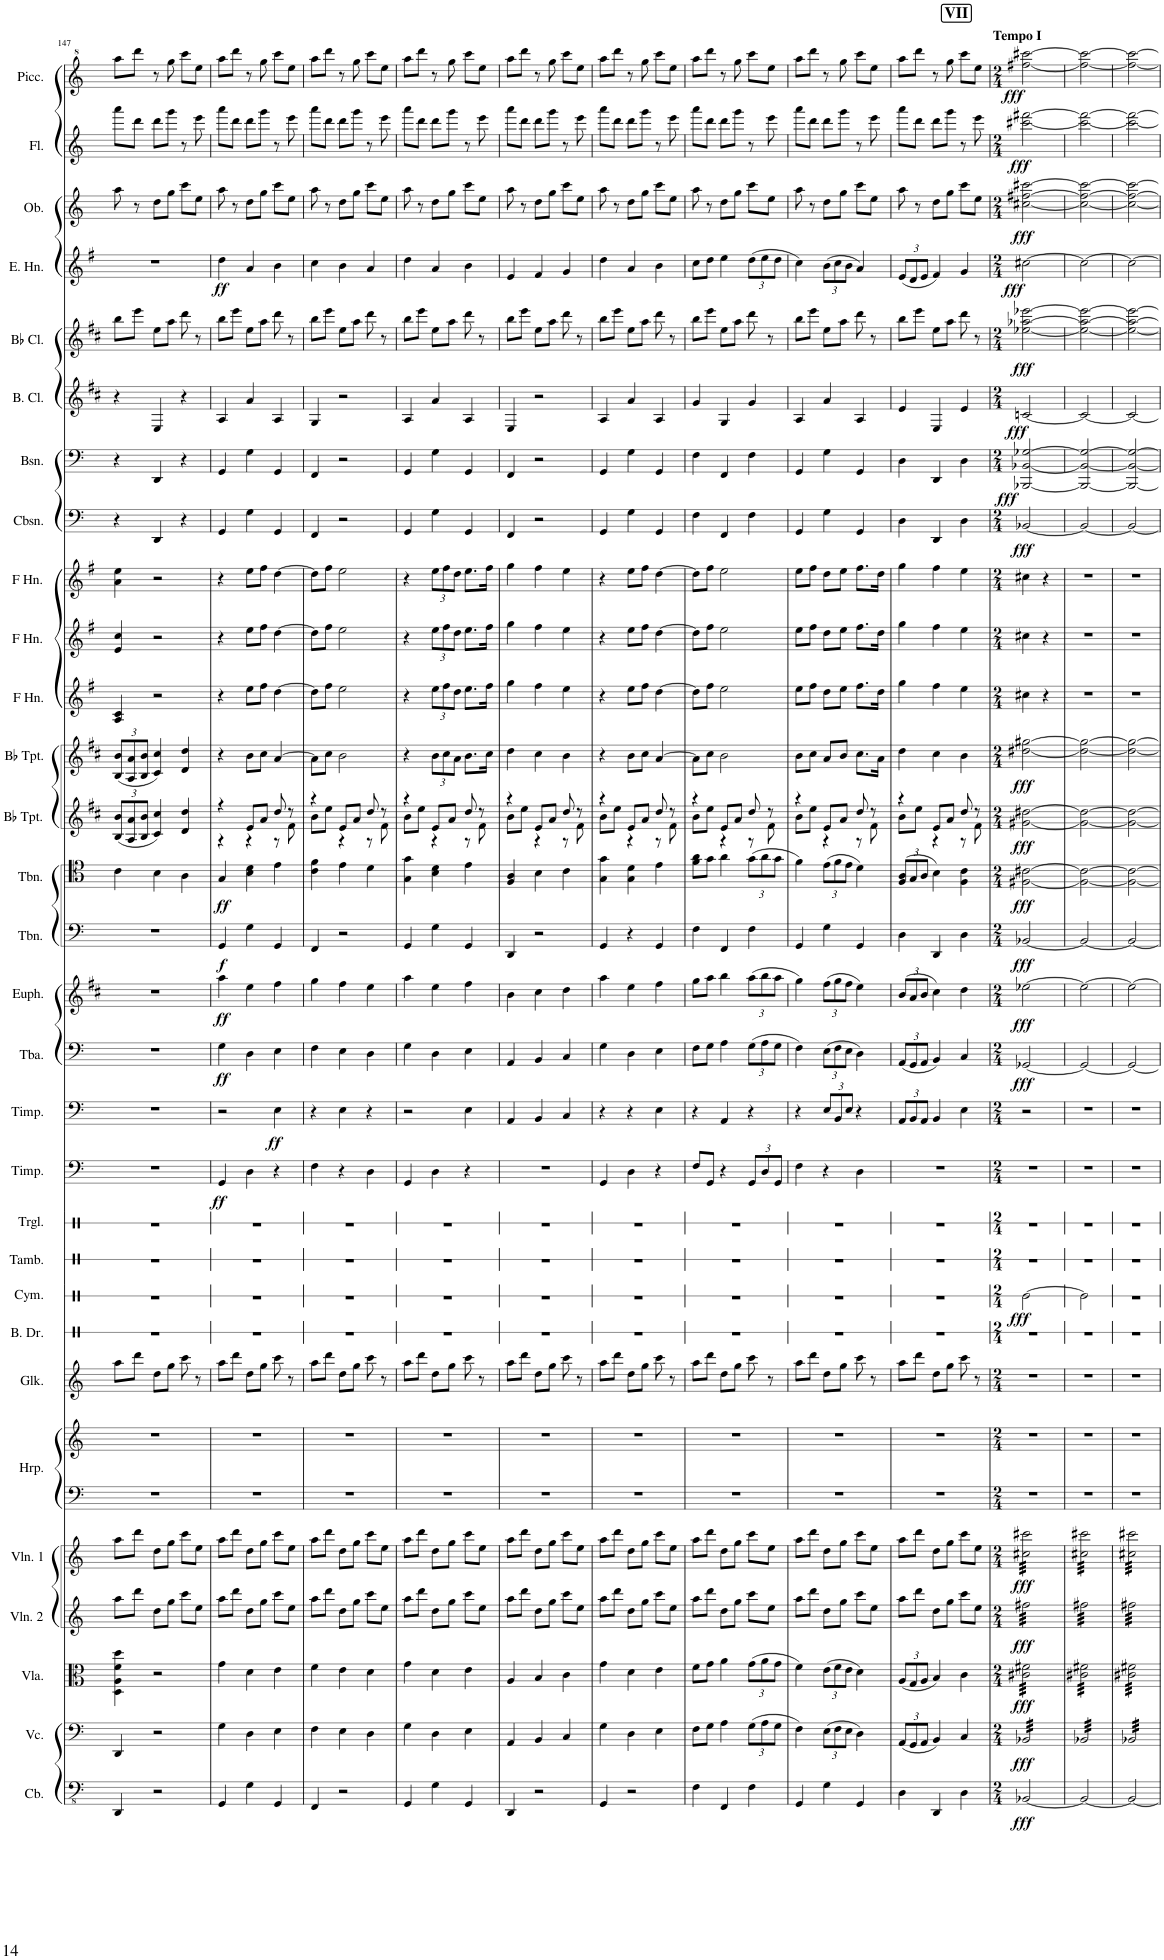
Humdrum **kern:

**kern	**dynam	**kern	**dynam	**kern	**dynam	**kern	**dynam	**kern	**dynam	**kern	**kern	**kern	**kern	**kern	**dynam	**kern	**kern	**kern	**dynam	**kern	**dynam	**kern	**dynam	**kern	**dynam	**kern	**dynam	**kern	**dynam	**kern	**dynam	**kern	**dynam	**kern	**kern	**kern	**kern	**dynam	**kern	**dynam	**kern	**dynam	**kern	**dynam	**kern	**dynam	**kern	**dynam	**kern	**dynam	**kern	**dynam
*part30	*part30	*part29	*part29	*part28	*part28	*part27	*part27	*part26	*part26	*part25	*part25	*part24	*part23	*part22	*part22	*part21	*part20	*part19	*part19	*part18	*part18	*part17	*part17	*part16	*part16	*part15	*part15	*part14	*part14	*part13	*part13	*part12	*part12	*part11	*part10	*part9	*part8	*part8	*part7	*part7	*part6	*part6	*part5	*part5	*part4	*part4	*part3	*part3	*part2	*part2	*part1	*part1
*staff31	*staff31	*staff30	*staff30	*staff29	*staff29	*staff28	*staff28	*staff27	*staff27	*staff26	*staff25	*staff24	*staff23	*staff22	*staff22	*staff21	*staff20	*staff19	*staff19	*staff18	*staff18	*staff17	*staff17	*staff16	*staff16	*staff15	*staff15	*staff14	*staff14	*staff13	*staff13	*staff12	*staff12	*staff11	*staff10	*staff9	*staff8	*staff8	*staff7	*staff7	*staff6	*staff6	*staff5	*staff5	*staff4	*staff4	*staff3	*staff3	*staff2	*staff2	*staff1	*staff1
*I"Contrabass	*	*I"Violoncellos	*	*I"Violas	*	*I"Violins 2	*	*I"Violins 1	*	*I"Harps	*	*I"Glockenspiel	*I"Bass Drum	*I"Cymbal	*	*I"Tambourine	*I"Triangle	*I"Timpani	*	*I"Timpani	*	*I"Tuba	*	*I"Euphonium	*	*I"Bass Trombone	*	*I"Tenor Trombones	*	*I"Bb Trumpet III IV	*	*I"Bb Trumpet I II	*	*I"F Horn V VI	*I"F Horn III IV	*I"F Horn I II	*I"Contrabassoon	*	*I"Bassoons	*	*I"Bass Clarinet	*	*I"Bb Clarinets	*	*I"English Horn	*	*I"Oboes	*	*I"Flutes	*	*I"Piccolos	*
*I'Cb.	*	*I'Vc.	*	*I'Vla.	*	*I'Vln. 2	*	*I'Vln. 1	*	*I'Hrp.	*	*I'Glk.	*I'B. Dr.	*I'Cym.	*	*I'Tamb.	*I'Trgl.	*I'Timp.	*	*I'Timp.	*	*I'Tba.	*	*I'Euph.	*	*I'Tbn.	*	*I'Tbn.	*	*I'Bb Tpt.	*	*I'Bb Tpt.	*	*I'F Hn.	*I'F Hn.	*I'F Hn.	*I'Cbsn.	*	*I'Bsn.	*	*I'B. Cl.	*	*I'Bb Cl.	*	*I'E. Hn.	*	*I'Ob.	*	*I'Fl.	*	*I'Picc.	*
!!LO:PB:g=z
*clefFv4	*	*clefF4	*	*clefC3	*	*clefG2	*	*clefG2	*	*clefF4	*clefG2	*clefG2	*clefX	*clefX	*	*clefX	*clefX	*clefF4	*	*clefF4	*	*clefF4	*	*clefG2	*	*clefF4	*	*clefC4	*	*clefG2	*	*clefG2	*	*clefG2	*clefG2	*clefG2	*clefF4	*	*clefF4	*	*clefG2	*	*clefG2	*	*clefG2	*	*clefG2	*	*clefG2	*	*clefG^2	*
*Trd7c12	*	*	*	*	*	*	*	*	*	*	*	*Trd-14c-24	*	*	*	*	*	*	*	*	*	*	*	*Trd8c14	*	*	*	*	*	*Trd1c2	*	*Trd1c2	*	*Trd4c7	*Trd4c7	*Trd4c7	*Trd7c12	*	*	*	*Trd8c14	*	*Trd1c2	*	*Trd4c7	*	*	*	*	*	*Trd-7c-12	*
*k[]	*	*k[]	*	*k[]	*	*k[]	*	*k[]	*	*k[]	*k[]	*k[]	*k[]	*k[]	*	*k[]	*k[]	*k[]	*	*k[]	*	*k[]	*	*k[f#c#]	*	*k[]	*	*k[]	*	*k[f#c#]	*	*k[f#c#]	*	*k[f#]	*k[f#]	*k[f#]	*k[]	*	*k[]	*	*k[f#c#]	*	*k[f#c#]	*	*k[f#]	*	*k[]	*	*k[]	*	*k[]	*
*M3/4	*	*M3/4	*	*M3/4	*	*M3/4	*	*M3/4	*	*M3/4	*M3/4	*M3/4	*M3/4	*M3/4	*	*M3/4	*M3/4	*M3/4	*	*M3/4	*	*M3/4	*	*M3/4	*	*M3/4	*	*M3/4	*	*M3/4	*	*M3/4	*	*M3/4	*M3/4	*M3/4	*M3/4	*	*M3/4	*	*M3/4	*	*M3/4	*	*M3/4	*	*M3/4	*	*M3/4	*	*M3/4	*
*	*	*	*	*	*	*	*	*	*	*	*	*	*	*	*	*	*	*	*	*	*	*	*	*	*	*	*	*	*	*Xbrackettup	*	*Xbrackettup	*	*	*	*	*	*	*	*	*	*	*	*	*	*	*	*	*	*	*	*
=147	=147	=147	=147	=147	=147	=147	=147	=147	=147	=147	=147	=147	=147	=147	=147	=147	=147	=147	=147	=147	=147	=147	=147	=147	=147	=147	=147	=147	=147	=147	=147	=147	=147	=147	=147	=147	=147	=147	=147	=147	=147	=147	=147	=147	=147	=147	=147	=147	=147	=147	=147	=147
4DDD/	.	4DD/	.	4D\ 4A\ 4f\ 4dd\	.	8aa\L	.	8aa\L	.	2.r	2.r	8aa\L	2.r	2.r	.	2.r	2.r	2.r	.	2.r	.	2.r	.	2.r	.	2.r	.	4c\	.	(12B/ 12b/L	.	(12B/ 12b/L	.	4A/ 4c/	4e/ 4cc/	4a\ 4ee\	4r	.	4r	.	4r	.	8bb\L	.	2.r	.	8aa\	.	8aaa\L	.	8aaa\L	.
.	.	.	.	.	.	.	.	.	.	.	.	.	.	.	.	.	.	.	.	.	.	.	.	.	.	.	.	.	.	12A/ 12a/	.	12A/ 12a/	.	.	.	.	.	.	.	.	.	.	.	.	.	.	.	.	.	.	.	.
.	.	.	.	.	.	8ddd\J	.	8ddd\J	.	.	.	8ddd\J	.	.	.	.	.	.	.	.	.	.	.	.	.	.	.	.	.	.	.	.	.	.	.	.	.	.	.	.	.	.	8eee\J	.	.	.	8r	.	8ddd\J	.	8dddd\J	.
.	.	.	.	.	.	.	.	.	.	.	.	.	.	.	.	.	.	.	.	.	.	.	.	.	.	.	.	.	.	12B/ 12b/J	.	12B/ 12b/J	.	.	.	.	.	.	.	.	.	.	.	.	.	.	.	.	.	.	.	.
2r	.	2r	.	2r	.	8dd\L	.	8dd\L	.	.	.	8dd\L	.	.	.	.	.	.	.	.	.	.	.	.	.	.	.	4B\	.	4c#/ 4cc#/)	.	4c#/ 4cc#/)	.	2r	2r	2r	4DD/	.	4DD/	.	4E/	.	8ee\L	.	.	.	8dd\L	.	8ddd\L	.	8r	.
.	.	.	.	.	.	8gg\J	.	8gg\J	.	.	.	8gg\J	.	.	.	.	.	.	.	.	.	.	.	.	.	.	.	.	.	.	.	.	.	.	.	.	.	.	.	.	.	.	8aa\J	.	.	.	8gg\J	.	8ggg\J	.	8ggg\	.
.	.	.	.	.	.	8ccc\L	.	8ccc\L	.	.	.	8ccc\	.	.	.	.	.	.	.	.	.	.	.	.	.	.	.	4A\	.	4d/ 4dd/	.	4d/ 4dd/	.	.	.	.	4r	.	4r	.	4r	.	8ddd\	.	.	.	8ccc\L	.	8r	.	8cccc\L	.
.	.	.	.	.	.	8ee\J	.	8ee\J	.	.	.	8r	.	.	.	.	.	.	.	.	.	.	.	.	.	.	.	.	.	.	.	.	.	.	.	.	.	.	.	.	.	.	8r	.	.	.	8ee\J	.	8eee\	.	8eee\J	.
=148	=148	=148	=148	=148	=148	=148	=148	=148	=148	=148	=148	=148	=148	=148	=148	=148	=148	=148	=148	=148	=148	=148	=148	=148	=148	=148	=148	=148	=148	=148	=148	=148	=148	=148	=148	=148	=148	=148	=148	=148	=148	=148	=148	=148	=148	=148	=148	=148	=148	=148	=148	=148
*	*	*	*	*	*	*	*	*	*	*	*	*	*	*	*	*	*	*	*	*	*	*	*	*	*	*	*	*	*	*^	*	*	*	*	*	*	*	*	*	*	*	*	*	*	*	*	*	*	*	*	*	*
!	!	!	!	!	!	!	!	!	!	!	!	!	!	!	!	!	!	!	!LO:DY:b	!	!	!	!LO:DY:b	!	!LO:DY:b	!	!LO:DY:b	!	!LO:DY:b	!	!	!	!	!	!	!	!	!	!	!	!	!	!	!	!	!	!LO:DY:b	!	!	!	!	!	!
4GGG/	.	4G\	.	4g\	.	8aa\L	.	8aa\L	.	2.r	2.r	8aa\L	2.r	2.r	.	2.r	2.r	4GG/	ff	2r	.	4G\	ff	4aa\	ff	4GG/	f	4G/	ff	4r	4r	.	4r	.	4r	4r	4r	4GG/	.	4GG/	.	4A/	.	8bb\L	.	4dd\	ff	8aa\	.	8aaa\L	.	8aaa\L	.
.	.	.	.	.	.	8ddd\J	.	8ddd\J	.	.	.	8ddd\J	.	.	.	.	.	.	.	.	.	.	.	.	.	.	.	.	.	.	.	.	.	.	.	.	.	.	.	.	.	.	.	8eee\J	.	.	.	8r	.	8ddd\J	.	8dddd\J	.
4GG\	.	4D\	.	4d\	.	8dd\L	.	8dd\L	.	.	.	8dd\L	.	.	.	.	.	4D\	.	.	.	4D\	.	4ee\	.	4G\	.	4B\ 4d\	.	8e/L	4r	.	8b\L	.	8ee\L	8ee\L	8ee\L	4G\	.	4G\	.	4a/	.	8ee\L	.	4a/	.	8dd\L	.	8ddd\L	.	8r	.
.	.	.	.	.	.	8gg\J	.	8gg\J	.	.	.	8gg\J	.	.	.	.	.	.	.	.	.	.	.	.	.	.	.	.	.	8a/J	.	.	8cc#\J	.	8ff#\J	8ff#\J	8ff#\J	.	.	.	.	.	.	8aa\J	.	.	.	8gg\J	.	8ggg\J	.	8ggg\	.
!	!	!	!	!	!	!	!	!	!	!	!	!	!	!	!	!	!	!	!	!	!LO:DY:b	!	!	!	!	!	!	!	!	!	!	!	!	!	!	!	!	!	!	!	!	!	!	!	!	!	!	!	!	!	!	!	!
4GGG/	.	4E\	.	4e\	.	8ccc\L	.	8ccc\L	.	.	.	8ccc\	.	.	.	.	.	4r	.	4E\	ff	4E\	.	4ff#\	.	4GG/	.	4e\	.	8dd/	8r	.	[4a/	.	[4dd\	[4dd\	[4dd\	4GG/	.	4GG/	.	4A/	.	8ddd\	.	4b\	.	8ccc\L	.	8r	.	8cccc\L	.
.	.	.	.	.	.	8ee\J	.	8ee\J	.	.	.	8r	.	.	.	.	.	.	.	.	.	.	.	.	.	.	.	.	.	8r	8f#\	.	.	.	.	.	.	.	.	.	.	.	.	8r	.	.	.	8ee\J	.	8eee\	.	8eee\J	.
=149	=149	=149	=149	=149	=149	=149	=149	=149	=149	=149	=149	=149	=149	=149	=149	=149	=149	=149	=149	=149	=149	=149	=149	=149	=149	=149	=149	=149	=149	=149	=149	=149	=149	=149	=149	=149	=149	=149	=149	=149	=149	=149	=149	=149	=149	=149	=149	=149	=149	=149	=149	=149	=149
4FFF/	.	4F\	.	4f\	.	8aa\L	.	8aa\L	.	2.r	2.r	8aa\L	2.r	2.r	.	2.r	2.r	4F\	.	4r	.	4F\	.	4gg\	.	4FF/	.	4c\ 4f\	.	4r	8b\L	.	8a\L]	.	8dd\L]	8dd\L]	8dd\L]	4FF/	.	4FF/	.	4G/	.	8bb\L	.	4cc\	.	8aa\	.	8aaa\L	.	8aaa\L	.
.	.	.	.	.	.	8ddd\J	.	8ddd\J	.	.	.	8ddd\J	.	.	.	.	.	.	.	.	.	.	.	.	.	.	.	.	.	.	8ee\J	.	8cc#\J	.	8ff#\J	8ff#\J	8ff#\J	.	.	.	.	.	.	8eee\J	.	.	.	8r	.	8ddd\J	.	8dddd\J	.
2r	.	4E\	.	4e\	.	8dd\L	.	8dd\L	.	.	.	8dd\L	.	.	.	.	.	4r	.	4E\	.	4E\	.	4ff#\	.	2r	.	4e\	.	8e/L	4r	.	2b\	.	2ee\	2ee\	2ee\	2r	.	2r	.	2r	.	8ee\L	.	4b\	.	8dd\L	.	8ddd\L	.	8r	.
.	.	.	.	.	.	8gg\J	.	8gg\J	.	.	.	8gg\J	.	.	.	.	.	.	.	.	.	.	.	.	.	.	.	.	.	8a/J	.	.	.	.	.	.	.	.	.	.	.	.	.	8aa\J	.	.	.	8gg\J	.	8ggg\J	.	8ggg\	.
.	.	4D\	.	4d\	.	8ccc\L	.	8ccc\L	.	.	.	8ccc\	.	.	.	.	.	4D\	.	4r	.	4D\	.	4ee\	.	.	.	4d\	.	8dd/	8r	.	.	.	.	.	.	.	.	.	.	.	.	8ddd\	.	4a/	.	8ccc\L	.	8r	.	8cccc\L	.
.	.	.	.	.	.	8ee\J	.	8ee\J	.	.	.	8r	.	.	.	.	.	.	.	.	.	.	.	.	.	.	.	.	.	8r	8f#\	.	.	.	.	.	.	.	.	.	.	.	.	8r	.	.	.	8ee\J	.	8eee\	.	8eee\J	.
=150	=150	=150	=150	=150	=150	=150	=150	=150	=150	=150	=150	=150	=150	=150	=150	=150	=150	=150	=150	=150	=150	=150	=150	=150	=150	=150	=150	=150	=150	=150	=150	=150	=150	=150	=150	=150	=150	=150	=150	=150	=150	=150	=150	=150	=150	=150	=150	=150	=150	=150	=150	=150	=150
4GGG/	.	4G\	.	4g\	.	8aa\L	.	8aa\L	.	2.r	2.r	8aa\L	2.r	2.r	.	2.r	2.r	4GG/	.	2r	.	4G\	.	4aa\	.	4GG/	.	4G\ 4g\	.	4r	8b\L	.	4r	.	4r	4r	4r	4GG/	.	4GG/	.	4A/	.	8bb\L	.	4dd\	.	8aa\	.	8aaa\L	.	8aaa\L	.
.	.	.	.	.	.	8ddd\J	.	8ddd\J	.	.	.	8ddd\J	.	.	.	.	.	.	.	.	.	.	.	.	.	.	.	.	.	.	8ee\J	.	.	.	.	.	.	.	.	.	.	.	.	8eee\J	.	.	.	8r	.	8ddd\J	.	8dddd\J	.
*	*	*	*	*	*	*	*	*	*	*	*	*	*	*	*	*	*	*	*	*	*	*	*	*	*	*	*	*	*	*	*	*	*	*	*Xbrackettup	*Xbrackettup	*Xbrackettup	*	*	*	*	*	*	*	*	*	*	*	*	*	*	*	*
4GG\	.	4D\	.	4d\	.	8dd\L	.	8dd\L	.	.	.	8dd\L	.	.	.	.	.	4D\	.	.	.	4D\	.	4ee\	.	4G\	.	4B\ 4d\	.	8e/L	4r	.	12b\L	.	12ee\L	12ee\L	12ee\L	4G\	.	4G\	.	4a/	.	8ee\L	.	4a/	.	8dd\L	.	8ddd\L	.	8r	.
.	.	.	.	.	.	.	.	.	.	.	.	.	.	.	.	.	.	.	.	.	.	.	.	.	.	.	.	.	.	.	.	.	12cc#\	.	12ff#\	12ff#\	12ff#\	.	.	.	.	.	.	.	.	.	.	.	.	.	.	.	.
.	.	.	.	.	.	8gg\J	.	8gg\J	.	.	.	8gg\J	.	.	.	.	.	.	.	.	.	.	.	.	.	.	.	.	.	8a/J	.	.	.	.	.	.	.	.	.	.	.	.	.	8aa\J	.	.	.	8gg\J	.	8ggg\J	.	8ggg\	.
.	.	.	.	.	.	.	.	.	.	.	.	.	.	.	.	.	.	.	.	.	.	.	.	.	.	.	.	.	.	.	.	.	12a\J	.	12dd\J	12dd\J	12dd\J	.	.	.	.	.	.	.	.	.	.	.	.	.	.	.	.
4GGG/	.	4E\	.	4e\	.	8ccc\L	.	8ccc\L	.	.	.	8ccc\	.	.	.	.	.	4r	.	4E\	.	4E\	.	4ff#\	.	4GG/	.	4e\	.	8dd/	8r	.	8.b\L	.	8.ee\L	8.ee\L	8.ee\L	4GG/	.	4GG/	.	4A/	.	8ddd\	.	4b\	.	8ccc\L	.	8r	.	8cccc\L	.
.	.	.	.	.	.	8ee\J	.	8ee\J	.	.	.	8r	.	.	.	.	.	.	.	.	.	.	.	.	.	.	.	.	.	8r	8f#\	.	.	.	.	.	.	.	.	.	.	.	.	8r	.	.	.	8ee\J	.	8eee\	.	8eee\J	.
.	.	.	.	.	.	.	.	.	.	.	.	.	.	.	.	.	.	.	.	.	.	.	.	.	.	.	.	.	.	.	.	.	16cc#\Jk	.	16ff#\Jk	16ff#\Jk	16ff#\Jk	.	.	.	.	.	.	.	.	.	.	.	.	.	.	.	.
=151	=151	=151	=151	=151	=151	=151	=151	=151	=151	=151	=151	=151	=151	=151	=151	=151	=151	=151	=151	=151	=151	=151	=151	=151	=151	=151	=151	=151	=151	=151	=151	=151	=151	=151	=151	=151	=151	=151	=151	=151	=151	=151	=151	=151	=151	=151	=151	=151	=151	=151	=151	=151	=151
4DDD/	.	4AA/	.	4A/	.	8aa\L	.	8aa\L	.	2.r	2.r	8aa\L	2.r	2.r	.	2.r	2.r	2.r	.	4AA/	.	4AA/	.	4b\	.	4DD/	.	4F/ 4A/	.	4r	8b\L	.	4dd\	.	4gg\	4gg\	4gg\	4FF/	.	4FF/	.	4E/	.	8bb\L	.	4e/	.	8aa\	.	8aaa\L	.	8aaa\L	.
.	.	.	.	.	.	8ddd\J	.	8ddd\J	.	.	.	8ddd\J	.	.	.	.	.	.	.	.	.	.	.	.	.	.	.	.	.	.	8ee\J	.	.	.	.	.	.	.	.	.	.	.	.	8eee\J	.	.	.	8r	.	8ddd\J	.	8dddd\J	.
2r	.	4BB/	.	4B/	.	8dd\L	.	8dd\L	.	.	.	8dd\L	.	.	.	.	.	.	.	4BB/	.	4BB/	.	4cc#\	.	2r	.	4B\	.	8e/L	4r	.	4cc#\	.	4ff#\	4ff#\	4ff#\	2r	.	2r	.	2r	.	8ee\L	.	4f#/	.	8dd\L	.	8ddd\L	.	8r	.
.	.	.	.	.	.	8gg\J	.	8gg\J	.	.	.	8gg\J	.	.	.	.	.	.	.	.	.	.	.	.	.	.	.	.	.	8a/J	.	.	.	.	.	.	.	.	.	.	.	.	.	8aa\J	.	.	.	8gg\J	.	8ggg\J	.	8ggg\	.
.	.	4C/	.	4c\	.	8ccc\L	.	8ccc\L	.	.	.	8ccc\	.	.	.	.	.	.	.	4C/	.	4C/	.	4dd\	.	.	.	4c\	.	8dd/	8r	.	4b\	.	4ee\	4ee\	4ee\	.	.	.	.	.	.	8ddd\	.	4g/	.	8ccc\L	.	8r	.	8cccc\L	.
.	.	.	.	.	.	8ee\J	.	8ee\J	.	.	.	8r	.	.	.	.	.	.	.	.	.	.	.	.	.	.	.	.	.	8r	8f#\	.	.	.	.	.	.	.	.	.	.	.	.	8r	.	.	.	8ee\J	.	8eee\	.	8eee\J	.
=152	=152	=152	=152	=152	=152	=152	=152	=152	=152	=152	=152	=152	=152	=152	=152	=152	=152	=152	=152	=152	=152	=152	=152	=152	=152	=152	=152	=152	=152	=152	=152	=152	=152	=152	=152	=152	=152	=152	=152	=152	=152	=152	=152	=152	=152	=152	=152	=152	=152	=152	=152	=152	=152
4GGG/	.	4G\	.	4g\	.	8aa\L	.	8aa\L	.	2.r	2.r	8aa\L	2.r	2.r	.	2.r	2.r	4GG/	.	4r	.	4G\	.	4aa\	.	4GG/	.	4G\ 4g\	.	4r	8b\L	.	4r	.	4r	4r	4r	4GG/	.	4GG/	.	4A/	.	8bb\L	.	4dd\	.	8aa\	.	8aaa\L	.	8aaa\L	.
.	.	.	.	.	.	8ddd\J	.	8ddd\J	.	.	.	8ddd\J	.	.	.	.	.	.	.	.	.	.	.	.	.	.	.	.	.	.	8ee\J	.	.	.	.	.	.	.	.	.	.	.	.	8eee\J	.	.	.	8r	.	8ddd\J	.	8dddd\J	.
2r	.	4D\	.	4d\	.	8dd\L	.	8dd\L	.	.	.	8dd\L	.	.	.	.	.	4D\	.	4r	.	4D\	.	4ee\	.	4r	.	4G\ 4d\	.	8e/L	4r	.	8b\L	.	8ee\L	8ee\L	8ee\L	4G\	.	4G\	.	4a/	.	8ee\L	.	4a/	.	8dd\L	.	8ddd\L	.	8r	.
.	.	.	.	.	.	8gg\J	.	8gg\J	.	.	.	8gg\J	.	.	.	.	.	.	.	.	.	.	.	.	.	.	.	.	.	8a/J	.	.	8cc#\J	.	8ff#\J	8ff#\J	8ff#\J	.	.	.	.	.	.	8aa\J	.	.	.	8gg\J	.	8ggg\J	.	8ggg\	.
.	.	4E\	.	4e\	.	8ccc\L	.	8ccc\L	.	.	.	8ccc\	.	.	.	.	.	4r	.	4E\	.	4E\	.	4ff#\	.	4GG/	.	4e\	.	8dd/	8r	.	[4a/	.	[4dd\	[4dd\	[4dd\	4GG/	.	4GG/	.	4A/	.	8ddd\	.	4b\	.	8ccc\L	.	8r	.	8cccc\L	.
.	.	.	.	.	.	8ee\J	.	8ee\J	.	.	.	8r	.	.	.	.	.	.	.	.	.	.	.	.	.	.	.	.	.	8r	8f#\	.	.	.	.	.	.	.	.	.	.	.	.	8r	.	.	.	8ee\J	.	8eee\	.	8eee\J	.
=153	=153	=153	=153	=153	=153	=153	=153	=153	=153	=153	=153	=153	=153	=153	=153	=153	=153	=153	=153	=153	=153	=153	=153	=153	=153	=153	=153	=153	=153	=153	=153	=153	=153	=153	=153	=153	=153	=153	=153	=153	=153	=153	=153	=153	=153	=153	=153	=153	=153	=153	=153	=153	=153
4FF\	.	8F\L	.	8f\L	.	8aa\L	.	8aa\L	.	2.r	2.r	8aa\L	2.r	2.r	.	2.r	2.r	8F/L	.	4r	.	8F\L	.	8gg\L	.	4F\	.	8f\ 8a\L	.	4r	8b\L	.	8a\L]	.	8dd\L]	8dd\L]	8dd\L]	4F\	.	4F\	.	4g/	.	8bb\L	.	8cc\L	.	8aa\	.	8aaa\L	.	8aaa\L	.
.	.	8G\J	.	8g\J	.	8ddd\J	.	8ddd\J	.	.	.	8ddd\J	.	.	.	.	.	8GG/J	.	.	.	8G\J	.	8aa\J	.	.	.	8g\J	.	.	8ee\J	.	8cc#\J	.	8ff#\J	8ff#\J	8ff#\J	.	.	.	.	.	.	8eee\J	.	8dd\J	.	8r	.	8ddd\J	.	8dddd\J	.
4FFF/	.	4A\	.	4a\	.	8dd\L	.	8dd\L	.	.	.	8dd\L	.	.	.	.	.	4r	.	4AA/	.	4A\	.	4bb\	.	4FF/	.	4a\	.	8e/L	4r	.	2b\	.	2ee\	2ee\	2ee\	4FF/	.	4FF/	.	4G/	.	8ee\L	.	4ee\	.	8dd\L	.	8ddd\L	.	8r	.
.	.	.	.	.	.	8gg\J	.	8gg\J	.	.	.	8gg\J	.	.	.	.	.	.	.	.	.	.	.	.	.	.	.	.	.	8a/J	.	.	.	.	.	.	.	.	.	.	.	.	.	8aa\J	.	.	.	8gg\J	.	8ggg\J	.	8ggg\	.
*	*	*Xbrackettup	*	*Xbrackettup	*	*	*	*	*	*	*	*	*	*	*	*	*	*Xbrackettup	*	*	*	*Xbrackettup	*	*Xbrackettup	*	*	*	*Xbrackettup	*	*	*	*	*	*	*	*	*	*	*	*	*	*	*	*	*	*Xbrackettup	*	*	*	*	*	*	*
4FF\	.	(12G\L	.	(12g\L	.	8ccc\L	.	8ccc\L	.	.	.	8ccc\	.	.	.	.	.	12GG/L	.	4r	.	(12G\L	.	(12aa\L	.	4F\	.	(12g\L	.	8dd/	8r	.	.	.	.	.	.	4F\	.	4F\	.	4g/	.	8ddd\	.	(12dd\L	.	8ccc\L	.	8r	.	8cccc\L	.
.	.	12A\	.	12a\	.	.	.	.	.	.	.	.	.	.	.	.	.	12D/	.	.	.	12A\	.	12bb\	.	.	.	12a\	.	.	.	.	.	.	.	.	.	.	.	.	.	.	.	.	.	12ee\	.	.	.	.	.	.	.
.	.	.	.	.	.	8ee\J	.	8ee\J	.	.	.	8r	.	.	.	.	.	.	.	.	.	.	.	.	.	.	.	.	.	8r	8f#\	.	.	.	.	.	.	.	.	.	.	.	.	8r	.	.	.	8ee\J	.	8eee\	.	8eee\J	.
.	.	12G\J	.	12g\J	.	.	.	.	.	.	.	.	.	.	.	.	.	12GG/J	.	.	.	12G\J	.	12aa\J	.	.	.	12g\J	.	.	.	.	.	.	.	.	.	.	.	.	.	.	.	.	.	12dd\J	.	.	.	.	.	.	.
=154	=154	=154	=154	=154	=154	=154	=154	=154	=154	=154	=154	=154	=154	=154	=154	=154	=154	=154	=154	=154	=154	=154	=154	=154	=154	=154	=154	=154	=154	=154	=154	=154	=154	=154	=154	=154	=154	=154	=154	=154	=154	=154	=154	=154	=154	=154	=154	=154	=154	=154	=154	=154	=154
4GGG/	.	4F\)	.	4f\)	.	8aa\L	.	8aa\L	.	2.r	2.r	8aa\L	2.r	2.r	.	2.r	2.r	4F\	.	4r	.	4F\)	.	4gg\)	.	4GG/	.	4f\)	.	4r	8b\L	.	8b\L	.	8ee\L	8ee\L	8ee\L	4GG/	.	4GG/	.	4A/	.	8bb\L	.	4cc\)	.	8aa\	.	8aaa\L	.	8aaa\L	.
.	.	.	.	.	.	8ddd\J	.	8ddd\J	.	.	.	8ddd\J	.	.	.	.	.	.	.	.	.	.	.	.	.	.	.	.	.	.	8ee\J	.	8cc#\J	.	8ff#\J	8ff#\J	8ff#\J	.	.	.	.	.	.	8eee\J	.	.	.	8r	.	8ddd\J	.	8dddd\J	.
*	*	*	*	*	*	*	*	*	*	*	*	*	*	*	*	*	*	*	*	*Xbrackettup	*	*	*	*	*	*	*	*	*	*	*	*	*	*	*	*	*	*	*	*	*	*	*	*	*	*	*	*	*	*	*	*	*
4GG\	.	(12E\L	.	(12e\L	.	8dd\L	.	8dd\L	.	.	.	8dd\L	.	.	.	.	.	4r	.	12E/L	.	(12E\L	.	(12ff#\L	.	4G\	.	(12e\L	.	8e/L	4r	.	8a/L	.	8dd\L	8dd\L	8dd\L	4G\	.	4G\	.	4a/	.	8ee\L	.	(12b\L	.	8dd\L	.	8ddd\L	.	8r	.
.	.	12F\	.	12f\	.	.	.	.	.	.	.	.	.	.	.	.	.	.	.	12BB/	.	12F\	.	12gg\	.	.	.	12f\	.	.	.	.	.	.	.	.	.	.	.	.	.	.	.	.	.	12cc\	.	.	.	.	.	.	.
.	.	.	.	.	.	8gg\J	.	8gg\J	.	.	.	8gg\J	.	.	.	.	.	.	.	.	.	.	.	.	.	.	.	.	.	8a/J	.	.	8b/J	.	8ee\J	8ee\J	8ee\J	.	.	.	.	.	.	8aa\J	.	.	.	8gg\J	.	8ggg\J	.	8ggg\	.
.	.	12E\J	.	12e\J	.	.	.	.	.	.	.	.	.	.	.	.	.	.	.	12E/J	.	12E\J	.	12ff#\J	.	.	.	12e\J	.	.	.	.	.	.	.	.	.	.	.	.	.	.	.	.	.	12b\J	.	.	.	.	.	.	.
4GGG/	.	4D\)	.	4d\)	.	8ccc\L	.	8ccc\L	.	.	.	8ccc\	.	.	.	.	.	4D\	.	4r	.	4D\)	.	4ee\)	.	4GG/	.	4d\)	.	8dd/	8r	.	8.cc#\L	.	8.ff#\L	8.ff#\L	8.ff#\L	4GG/	.	4GG/	.	4A/	.	8ddd\	.	4a/)	.	8ccc\L	.	8r	.	8cccc\L	.
.	.	.	.	.	.	8ee\J	.	8ee\J	.	.	.	8r	.	.	.	.	.	.	.	.	.	.	.	.	.	.	.	.	.	8r	8f#\	.	.	.	.	.	.	.	.	.	.	.	.	8r	.	.	.	8ee\J	.	8eee\	.	8eee\J	.
.	.	.	.	.	.	.	.	.	.	.	.	.	.	.	.	.	.	.	.	.	.	.	.	.	.	.	.	.	.	.	.	.	16a\Jk	.	16dd\Jk	16dd\Jk	16dd\Jk	.	.	.	.	.	.	.	.	.	.	.	.	.	.	.	.
=155	=155	=155	=155	=155	=155	=155	=155	=155	=155	=155	=155	=155	=155	=155	=155	=155	=155	=155	=155	=155	=155	=155	=155	=155	=155	=155	=155	=155	=155	=155	=155	=155	=155	=155	=155	=155	=155	=155	=155	=155	=155	=155	=155	=155	=155	=155	=155	=155	=155	=155	=155	=155	=155
4DD\	.	(12AA/L	.	(12A/L	.	8aa\L	.	8aa\L	.	2.r	2.r	8aa\L	2.r	2.r	.	2.r	2.r	2.r	.	12AA/L	.	(12AA/L	.	(12b/L	.	4D\	.	(12F/ 12A/L	.	4r	8b\L	.	4dd\	.	4gg\	4gg\	4gg\	4D\	.	4D\	.	4e/	.	8bb\L	.	(12e/L	.	8aa\	.	8aaa\L	.	8aaa\L	.
.	.	12GG/	.	12G/	.	.	.	.	.	.	.	.	.	.	.	.	.	.	.	12BB/	.	12GG/	.	12a/	.	.	.	12G/	.	.	.	.	.	.	.	.	.	.	.	.	.	.	.	.	.	12d/	.	.	.	.	.	.	.
.	.	.	.	.	.	8ddd\J	.	8ddd\J	.	.	.	8ddd\J	.	.	.	.	.	.	.	.	.	.	.	.	.	.	.	.	.	.	8ee\J	.	.	.	.	.	.	.	.	.	.	.	.	8eee\J	.	.	.	8r	.	8ddd\J	.	8dddd\J	.
.	.	12AA/J	.	12A/J	.	.	.	.	.	.	.	.	.	.	.	.	.	.	.	12AA/J	.	12AA/J	.	12b/J	.	.	.	12A/J	.	.	.	.	.	.	.	.	.	.	.	.	.	.	.	.	.	12e/J	.	.	.	.	.	.	.
4DDD/	.	4BB/)	.	4B/)	.	8dd\L	.	8dd\L	.	.	.	8dd\L	.	.	.	.	.	.	.	4BB/	.	4BB/)	.	4cc#\)	.	4DD/	.	4B\)	.	8e/L	4r	.	4cc#\	.	4ff#\	4ff#\	4ff#\	4DD/	.	4DD/	.	4E/	.	8ee\L	.	4f#/)	.	8dd\L	.	8ddd\L	.	8r	.
.	.	.	.	.	.	8gg\J	.	8gg\J	.	.	.	8gg\J	.	.	.	.	.	.	.	.	.	.	.	.	.	.	.	.	.	8a/J	.	.	.	.	.	.	.	.	.	.	.	.	.	8aa\J	.	.	.	8gg\J	.	8ggg\J	.	8ggg\	.
4DD\	.	4C/	.	4c\	.	8ccc\L	.	8ccc\L	.	.	.	8ccc\	.	.	.	.	.	.	.	4E\	.	4C/	.	4dd\	.	4D\	.	4F\ 4c\	.	8dd/	8r	.	4b\	.	4ee\	4ee\	4ee\	4D\	.	4D\	.	4e/	.	8ddd\	.	4g/	.	8ccc\L	.	8r	.	8cccc\L	.
.	.	.	.	.	.	8ee\J	.	8ee\J	.	.	.	8r	.	.	.	.	.	.	.	.	.	.	.	.	.	.	.	.	.	8r	8f#\	.	.	.	.	.	.	.	.	.	.	.	.	8r	.	.	.	8ee\J	.	8eee\	.	8eee\J	.
*	*	*	*	*	*	*	*	*	*	*	*	*	*	*	*	*	*	*	*	*	*	*	*	*	*	*	*	*	*	*v	*v	*	*	*	*	*	*	*	*	*	*	*	*	*	*	*	*	*	*	*	*	*	*
=156	=156	=156	=156	=156	=156	=156	=156	=156	=156	=156	=156	=156	=156	=156	=156	=156	=156	=156	=156	=156	=156	=156	=156	=156	=156	=156	=156	=156	=156	=156	=156	=156	=156	=156	=156	=156	=156	=156	=156	=156	=156	=156	=156	=156	=156	=156	=156	=156	=156	=156	=156	=156
!!LO:REH:place=s1:a:B:cj:fs=14:t=VII
*M2/4	*	*M2/4	*	*M2/4	*	*M2/4	*	*M2/4	*	*M2/4	*M2/4	*M2/4	*M2/4	*M2/4	*	*M2/4	*M2/4	*M2/4	*	*M2/4	*	*M2/4	*	*M2/4	*	*M2/4	*	*M2/4	*	*M2/4	*	*M2/4	*	*M2/4	*M2/4	*M2/4	*M2/4	*	*M2/4	*	*M2/4	*	*M2/4	*	*M2/4	*	*M2/4	*	*M2/4	*	*M2/4	*
*	*	*	*	*	*	*	*	*	*	*	*	*	*	*	*	*	*	*	*	*	*	*	*	*	*	*	*	*	*	*^	*	*	*	*	*	*	*	*	*	*	*	*	*	*	*	*	*	*	*	*	*	*
!	!	!	!	!	!	!	!	!	!	!	!	!	!	!	!	!	!	!	!	!	!	!	!	!	!	!	!	!	!	!	!	!	!	!	!	!	!	!	!	!	!	!	!	!	!	!	!	!	!	!	!	!LO:TX:a:B:t=Tempo I	!
!	!LO:DY:b	!	!LO:DY:b	!	!LO:DY:b	!	!LO:DY:b	!	!LO:DY:b	!	!	!	!	!	!LO:DY:b	!	!	!	!	!	!	!	!LO:DY:b	!	!LO:DY:b	!	!LO:DY:b	!	!LO:DY:b	!	!	!LO:DY:b	!	!LO:DY:b	!	!	!	!	!LO:DY:b	!	!LO:DY:b	!	!LO:DY:b	!	!LO:DY:b	!	!LO:DY:b	!	!LO:DY:b	!	!LO:DY:b	!	!LO:DY:b
*	*	*	*	*	*	*	*	*	*	*	*	*	*	*	*	*	*	*	*	*	*	*	*	*	*	*	*	*	*	*v	*v	*	*	*	*	*	*	*	*	*	*	*	*	*	*	*	*	*	*	*	*	*	*
*	*	*tremolo	*	*	*	*	*	*	*	*	*	*	*	*	*	*	*	*	*	*	*	*	*	*	*	*	*	*	*	*	*	*	*	*	*	*	*	*	*	*	*	*	*	*	*	*	*	*	*	*	*	*
*	*	*	*	*tremolo	*	*	*	*	*	*	*	*	*	*	*	*	*	*	*	*	*	*	*	*	*	*	*	*	*	*	*	*	*	*	*	*	*	*	*	*	*	*	*	*	*	*	*	*	*	*	*	*
*	*	*	*	*	*	*tremolo	*	*	*	*	*	*	*	*	*	*	*	*	*	*	*	*	*	*	*	*	*	*	*	*	*	*	*	*	*	*	*	*	*	*	*	*	*	*	*	*	*	*	*	*	*	*
*	*	*	*	*	*	*	*	*tremolo	*	*	*	*	*	*	*	*	*	*	*	*	*	*	*	*	*	*	*	*	*	*	*	*	*	*	*	*	*	*	*	*	*	*	*	*	*	*	*	*	*	*	*	*
[2BBB-X/	fff	32BB-X/LLL	fff	32c#X\ 32f#X\LLL	fff	32ff#X\LLL	fff	32cc#X\ 32ccc#X\LLL	fff	2r	2r	2r	2r	[2Re\	fff	2r	2r	2r	.	2r	.	[2GG-X/	fff	[2ee-X\	fff	[2BB-X/	fff	[2F#X\ [2c#X\	fff	[2g#X\ [2dd#X\	fff	[2dd#X\ [2gg#X\	fff	4cc#X\	4cc#X\	4cc#X\	[2BB-X/	fff	[2BBB-X/ [2BB-X/ [2G-X/	fff	[2cn/	fff	[2ee-X\ [2aa-X\ [2eee-X\	fff	[2cc#X\	fff	[2cc#X\ [2ff#X\ [2ccc#X\	fff	[2ccc#X\ [2fff#X\	fff	[2fff#X\ [2cccc#X\	fff
.	.	32BB-X/	.	32c#X\ 32f#X\	.	32ff#X\	.	32cc#X\ 32ccc#X\	.	.	.	.	.	.	.	.	.	.	.	.	.	.	.	.	.	.	.	.	.	.	.	.	.	.	.	.	.	.	.	.	.	.	.	.	.	.	.	.	.	.	.	.
.	.	32BB-X/	.	32c#X\ 32f#X\	.	32ff#X\	.	32cc#X\ 32ccc#X\	.	.	.	.	.	.	.	.	.	.	.	.	.	.	.	.	.	.	.	.	.	.	.	.	.	.	.	.	.	.	.	.	.	.	.	.	.	.	.	.	.	.	.	.
.	.	32BB-X/	.	32c#X\ 32f#X\	.	32ff#X\	.	32cc#X\ 32ccc#X\	.	.	.	.	.	.	.	.	.	.	.	.	.	.	.	.	.	.	.	.	.	.	.	.	.	.	.	.	.	.	.	.	.	.	.	.	.	.	.	.	.	.	.	.
.	.	32BB-X/	.	32c#X\ 32f#X\	.	32ff#X\	.	32cc#X\ 32ccc#X\	.	.	.	.	.	.	.	.	.	.	.	.	.	.	.	.	.	.	.	.	.	.	.	.	.	.	.	.	.	.	.	.	.	.	.	.	.	.	.	.	.	.	.	.
.	.	32BB-X/	.	32c#X\ 32f#X\	.	32ff#X\	.	32cc#X\ 32ccc#X\	.	.	.	.	.	.	.	.	.	.	.	.	.	.	.	.	.	.	.	.	.	.	.	.	.	.	.	.	.	.	.	.	.	.	.	.	.	.	.	.	.	.	.	.
.	.	32BB-X/	.	32c#X\ 32f#X\	.	32ff#X\	.	32cc#X\ 32ccc#X\	.	.	.	.	.	.	.	.	.	.	.	.	.	.	.	.	.	.	.	.	.	.	.	.	.	.	.	.	.	.	.	.	.	.	.	.	.	.	.	.	.	.	.	.
.	.	32BB-X/	.	32c#X\ 32f#X\	.	32ff#X\	.	32cc#X\ 32ccc#X\	.	.	.	.	.	.	.	.	.	.	.	.	.	.	.	.	.	.	.	.	.	.	.	.	.	.	.	.	.	.	.	.	.	.	.	.	.	.	.	.	.	.	.	.
.	.	32BB-X/	.	32c#X\ 32f#X\	.	32ff#X\	.	32cc#X\ 32ccc#X\	.	.	.	.	.	.	.	.	.	.	.	.	.	.	.	.	.	.	.	.	.	.	.	.	.	4r	4r	4r	.	.	.	.	.	.	.	.	.	.	.	.	.	.	.	.
.	.	32BB-X/	.	32c#X\ 32f#X\	.	32ff#X\	.	32cc#X\ 32ccc#X\	.	.	.	.	.	.	.	.	.	.	.	.	.	.	.	.	.	.	.	.	.	.	.	.	.	.	.	.	.	.	.	.	.	.	.	.	.	.	.	.	.	.	.	.
.	.	32BB-X/	.	32c#X\ 32f#X\	.	32ff#X\	.	32cc#X\ 32ccc#X\	.	.	.	.	.	.	.	.	.	.	.	.	.	.	.	.	.	.	.	.	.	.	.	.	.	.	.	.	.	.	.	.	.	.	.	.	.	.	.	.	.	.	.	.
.	.	32BB-X/	.	32c#X\ 32f#X\	.	32ff#X\	.	32cc#X\ 32ccc#X\	.	.	.	.	.	.	.	.	.	.	.	.	.	.	.	.	.	.	.	.	.	.	.	.	.	.	.	.	.	.	.	.	.	.	.	.	.	.	.	.	.	.	.	.
.	.	32BB-X/	.	32c#X\ 32f#X\	.	32ff#X\	.	32cc#X\ 32ccc#X\	.	.	.	.	.	.	.	.	.	.	.	.	.	.	.	.	.	.	.	.	.	.	.	.	.	.	.	.	.	.	.	.	.	.	.	.	.	.	.	.	.	.	.	.
.	.	32BB-X/	.	32c#X\ 32f#X\	.	32ff#X\	.	32cc#X\ 32ccc#X\	.	.	.	.	.	.	.	.	.	.	.	.	.	.	.	.	.	.	.	.	.	.	.	.	.	.	.	.	.	.	.	.	.	.	.	.	.	.	.	.	.	.	.	.
.	.	32BB-X/	.	32c#X\ 32f#X\	.	32ff#X\	.	32cc#X\ 32ccc#X\	.	.	.	.	.	.	.	.	.	.	.	.	.	.	.	.	.	.	.	.	.	.	.	.	.	.	.	.	.	.	.	.	.	.	.	.	.	.	.	.	.	.	.	.
.	.	32BB-X/JJJ	.	32c#X\ 32f#X\JJJ	.	32ff#X\JJJ	.	32cc#X\ 32ccc#X\JJJ	.	.	.	.	.	.	.	.	.	.	.	.	.	.	.	.	.	.	.	.	.	.	.	.	.	.	.	.	.	.	.	.	.	.	.	.	.	.	.	.	.	.	.	.
=157	=157	=157	=157	=157	=157	=157	=157	=157	=157	=157	=157	=157	=157	=157	=157	=157	=157	=157	=157	=157	=157	=157	=157	=157	=157	=157	=157	=157	=157	=157	=157	=157	=157	=157	=157	=157	=157	=157	=157	=157	=157	=157	=157	=157	=157	=157	=157	=157	=157	=157	=157	=157
2BBB-/_	.	32BB-X/LLL	.	32c#X\ 32f#X\LLL	.	32ff#X\LLL	.	32cc#X\ 32ccc#X\LLL	.	2r	2r	2r	2r	2Re\]	.	2r	2r	2r	.	2r	.	2GG-/_	.	2ee-\_	.	2BB-/_	.	2F#\_ 2c#\_	.	2g#\_ 2dd#\_	.	2dd#\_ 2gg#\_	.	2r	2r	2r	2BB-/_	.	2BBB-/_ 2BB-/_ 2G-/_	.	2c/_	.	2ee-\_ 2aa-\_ 2eee-\_	.	2cc#\_	.	2cc#\_ 2ff#\_ 2ccc#\_	.	2ccc#\_ 2fff#\_	.	2fff#\_ 2cccc#\_	.
.	.	32BB-X/	.	32c#X\ 32f#X\	.	32ff#X\	.	32cc#X\ 32ccc#X\	.	.	.	.	.	.	.	.	.	.	.	.	.	.	.	.	.	.	.	.	.	.	.	.	.	.	.	.	.	.	.	.	.	.	.	.	.	.	.	.	.	.	.	.
.	.	32BB-X/	.	32c#X\ 32f#X\	.	32ff#X\	.	32cc#X\ 32ccc#X\	.	.	.	.	.	.	.	.	.	.	.	.	.	.	.	.	.	.	.	.	.	.	.	.	.	.	.	.	.	.	.	.	.	.	.	.	.	.	.	.	.	.	.	.
.	.	32BB-X/	.	32c#X\ 32f#X\	.	32ff#X\	.	32cc#X\ 32ccc#X\	.	.	.	.	.	.	.	.	.	.	.	.	.	.	.	.	.	.	.	.	.	.	.	.	.	.	.	.	.	.	.	.	.	.	.	.	.	.	.	.	.	.	.	.
.	.	32BB-X/	.	32c#X\ 32f#X\	.	32ff#X\	.	32cc#X\ 32ccc#X\	.	.	.	.	.	.	.	.	.	.	.	.	.	.	.	.	.	.	.	.	.	.	.	.	.	.	.	.	.	.	.	.	.	.	.	.	.	.	.	.	.	.	.	.
.	.	32BB-X/	.	32c#X\ 32f#X\	.	32ff#X\	.	32cc#X\ 32ccc#X\	.	.	.	.	.	.	.	.	.	.	.	.	.	.	.	.	.	.	.	.	.	.	.	.	.	.	.	.	.	.	.	.	.	.	.	.	.	.	.	.	.	.	.	.
.	.	32BB-X/	.	32c#X\ 32f#X\	.	32ff#X\	.	32cc#X\ 32ccc#X\	.	.	.	.	.	.	.	.	.	.	.	.	.	.	.	.	.	.	.	.	.	.	.	.	.	.	.	.	.	.	.	.	.	.	.	.	.	.	.	.	.	.	.	.
.	.	32BB-X/	.	32c#X\ 32f#X\	.	32ff#X\	.	32cc#X\ 32ccc#X\	.	.	.	.	.	.	.	.	.	.	.	.	.	.	.	.	.	.	.	.	.	.	.	.	.	.	.	.	.	.	.	.	.	.	.	.	.	.	.	.	.	.	.	.
.	.	32BB-X/	.	32c#X\ 32f#X\	.	32ff#X\	.	32cc#X\ 32ccc#X\	.	.	.	.	.	.	.	.	.	.	.	.	.	.	.	.	.	.	.	.	.	.	.	.	.	.	.	.	.	.	.	.	.	.	.	.	.	.	.	.	.	.	.	.
.	.	32BB-X/	.	32c#X\ 32f#X\	.	32ff#X\	.	32cc#X\ 32ccc#X\	.	.	.	.	.	.	.	.	.	.	.	.	.	.	.	.	.	.	.	.	.	.	.	.	.	.	.	.	.	.	.	.	.	.	.	.	.	.	.	.	.	.	.	.
.	.	32BB-X/	.	32c#X\ 32f#X\	.	32ff#X\	.	32cc#X\ 32ccc#X\	.	.	.	.	.	.	.	.	.	.	.	.	.	.	.	.	.	.	.	.	.	.	.	.	.	.	.	.	.	.	.	.	.	.	.	.	.	.	.	.	.	.	.	.
.	.	32BB-X/	.	32c#X\ 32f#X\	.	32ff#X\	.	32cc#X\ 32ccc#X\	.	.	.	.	.	.	.	.	.	.	.	.	.	.	.	.	.	.	.	.	.	.	.	.	.	.	.	.	.	.	.	.	.	.	.	.	.	.	.	.	.	.	.	.
.	.	32BB-X/	.	32c#X\ 32f#X\	.	32ff#X\	.	32cc#X\ 32ccc#X\	.	.	.	.	.	.	.	.	.	.	.	.	.	.	.	.	.	.	.	.	.	.	.	.	.	.	.	.	.	.	.	.	.	.	.	.	.	.	.	.	.	.	.	.
.	.	32BB-X/	.	32c#X\ 32f#X\	.	32ff#X\	.	32cc#X\ 32ccc#X\	.	.	.	.	.	.	.	.	.	.	.	.	.	.	.	.	.	.	.	.	.	.	.	.	.	.	.	.	.	.	.	.	.	.	.	.	.	.	.	.	.	.	.	.
.	.	32BB-X/	.	32c#X\ 32f#X\	.	32ff#X\	.	32cc#X\ 32ccc#X\	.	.	.	.	.	.	.	.	.	.	.	.	.	.	.	.	.	.	.	.	.	.	.	.	.	.	.	.	.	.	.	.	.	.	.	.	.	.	.	.	.	.	.	.
.	.	32BB-X/JJJ	.	32c#X\ 32f#X\JJJ	.	32ff#X\JJJ	.	32cc#X\ 32ccc#X\JJJ	.	.	.	.	.	.	.	.	.	.	.	.	.	.	.	.	.	.	.	.	.	.	.	.	.	.	.	.	.	.	.	.	.	.	.	.	.	.	.	.	.	.	.	.
=158	=158	=158	=158	=158	=158	=158	=158	=158	=158	=158	=158	=158	=158	=158	=158	=158	=158	=158	=158	=158	=158	=158	=158	=158	=158	=158	=158	=158	=158	=158	=158	=158	=158	=158	=158	=158	=158	=158	=158	=158	=158	=158	=158	=158	=158	=158	=158	=158	=158	=158	=158	=158
2BBB-/_	.	32BB-X/LLL	.	32c#X\ 32f#X\LLL	.	32ff#X\LLL	.	32cc#X\ 32ccc#X\LLL	.	2r	2r	2r	2r	2r	.	2r	2r	2r	.	2r	.	2GG-/_	.	2ee-\_	.	2BB-/_	.	2F#\_ 2c#\_	.	2g#\_ 2dd#\_	.	2dd#\_ 2gg#\_	.	2r	2r	2r	2BB-/_	.	2BBB-/_ 2BB-/_ 2G-/_	.	2c/_	.	2ee-\_ 2aa-\_ 2eee-\_	.	2cc#\_	.	2cc#\_ 2ff#\_ 2ccc#\_	.	2ccc#\_ 2fff#\_	.	2fff#\_ 2cccc#\_	.
.	.	32BB-X/	.	32c#X\ 32f#X\	.	32ff#X\	.	32cc#X\ 32ccc#X\	.	.	.	.	.	.	.	.	.	.	.	.	.	.	.	.	.	.	.	.	.	.	.	.	.	.	.	.	.	.	.	.	.	.	.	.	.	.	.	.	.	.	.	.
.	.	32BB-X/	.	32c#X\ 32f#X\	.	32ff#X\	.	32cc#X\ 32ccc#X\	.	.	.	.	.	.	.	.	.	.	.	.	.	.	.	.	.	.	.	.	.	.	.	.	.	.	.	.	.	.	.	.	.	.	.	.	.	.	.	.	.	.	.	.
.	.	32BB-X/	.	32c#X\ 32f#X\	.	32ff#X\	.	32cc#X\ 32ccc#X\	.	.	.	.	.	.	.	.	.	.	.	.	.	.	.	.	.	.	.	.	.	.	.	.	.	.	.	.	.	.	.	.	.	.	.	.	.	.	.	.	.	.	.	.
.	.	32BB-X/	.	32c#X\ 32f#X\	.	32ff#X\	.	32cc#X\ 32ccc#X\	.	.	.	.	.	.	.	.	.	.	.	.	.	.	.	.	.	.	.	.	.	.	.	.	.	.	.	.	.	.	.	.	.	.	.	.	.	.	.	.	.	.	.	.
.	.	32BB-X/	.	32c#X\ 32f#X\	.	32ff#X\	.	32cc#X\ 32ccc#X\	.	.	.	.	.	.	.	.	.	.	.	.	.	.	.	.	.	.	.	.	.	.	.	.	.	.	.	.	.	.	.	.	.	.	.	.	.	.	.	.	.	.	.	.
.	.	32BB-X/	.	32c#X\ 32f#X\	.	32ff#X\	.	32cc#X\ 32ccc#X\	.	.	.	.	.	.	.	.	.	.	.	.	.	.	.	.	.	.	.	.	.	.	.	.	.	.	.	.	.	.	.	.	.	.	.	.	.	.	.	.	.	.	.	.
.	.	32BB-X/	.	32c#X\ 32f#X\	.	32ff#X\	.	32cc#X\ 32ccc#X\	.	.	.	.	.	.	.	.	.	.	.	.	.	.	.	.	.	.	.	.	.	.	.	.	.	.	.	.	.	.	.	.	.	.	.	.	.	.	.	.	.	.	.	.
.	.	32BB-X/	.	32c#X\ 32f#X\	.	32ff#X\	.	32cc#X\ 32ccc#X\	.	.	.	.	.	.	.	.	.	.	.	.	.	.	.	.	.	.	.	.	.	.	.	.	.	.	.	.	.	.	.	.	.	.	.	.	.	.	.	.	.	.	.	.
.	.	32BB-X/	.	32c#X\ 32f#X\	.	32ff#X\	.	32cc#X\ 32ccc#X\	.	.	.	.	.	.	.	.	.	.	.	.	.	.	.	.	.	.	.	.	.	.	.	.	.	.	.	.	.	.	.	.	.	.	.	.	.	.	.	.	.	.	.	.
.	.	32BB-X/	.	32c#X\ 32f#X\	.	32ff#X\	.	32cc#X\ 32ccc#X\	.	.	.	.	.	.	.	.	.	.	.	.	.	.	.	.	.	.	.	.	.	.	.	.	.	.	.	.	.	.	.	.	.	.	.	.	.	.	.	.	.	.	.	.
.	.	32BB-X/	.	32c#X\ 32f#X\	.	32ff#X\	.	32cc#X\ 32ccc#X\	.	.	.	.	.	.	.	.	.	.	.	.	.	.	.	.	.	.	.	.	.	.	.	.	.	.	.	.	.	.	.	.	.	.	.	.	.	.	.	.	.	.	.	.
.	.	32BB-X/	.	32c#X\ 32f#X\	.	32ff#X\	.	32cc#X\ 32ccc#X\	.	.	.	.	.	.	.	.	.	.	.	.	.	.	.	.	.	.	.	.	.	.	.	.	.	.	.	.	.	.	.	.	.	.	.	.	.	.	.	.	.	.	.	.
.	.	32BB-X/	.	32c#X\ 32f#X\	.	32ff#X\	.	32cc#X\ 32ccc#X\	.	.	.	.	.	.	.	.	.	.	.	.	.	.	.	.	.	.	.	.	.	.	.	.	.	.	.	.	.	.	.	.	.	.	.	.	.	.	.	.	.	.	.	.
.	.	32BB-X/	.	32c#X\ 32f#X\	.	32ff#X\	.	32cc#X\ 32ccc#X\	.	.	.	.	.	.	.	.	.	.	.	.	.	.	.	.	.	.	.	.	.	.	.	.	.	.	.	.	.	.	.	.	.	.	.	.	.	.	.	.	.	.	.	.
.	.	32BB-X/JJJ	.	32c#X\ 32f#X\JJJ	.	32ff#X\JJJ	.	32cc#X\ 32ccc#X\JJJ	.	.	.	.	.	.	.	.	.	.	.	.	.	.	.	.	.	.	.	.	.	.	.	.	.	.	.	.	.	.	.	.	.	.	.	.	.	.	.	.	.	.	.	.
*	*	*	*	*	*	*	*	*Xtremolo	*	*	*	*	*	*	*	*	*	*	*	*	*	*	*	*	*	*	*	*	*	*	*	*	*	*	*	*	*	*	*	*	*	*	*	*	*	*	*	*	*	*	*	*
*	*	*	*	*	*	*Xtremolo	*	*	*	*	*	*	*	*	*	*	*	*	*	*	*	*	*	*	*	*	*	*	*	*	*	*	*	*	*	*	*	*	*	*	*	*	*	*	*	*	*	*	*	*	*	*
*	*	*	*	*Xtremolo	*	*	*	*	*	*	*	*	*	*	*	*	*	*	*	*	*	*	*	*	*	*	*	*	*	*	*	*	*	*	*	*	*	*	*	*	*	*	*	*	*	*	*	*	*	*	*	*
*	*	*Xtremolo	*	*	*	*	*	*	*	*	*	*	*	*	*	*	*	*	*	*	*	*	*	*	*	*	*	*	*	*	*	*	*	*	*	*	*	*	*	*	*	*	*	*	*	*	*	*	*	*	*	*
=	=	=	=	=	=	=	=	=	=	=	=	=	=	=	=	=	=	=	=	=	=	=	=	=	=	=	=	=	=	=	=	=	=	=	=	=	=	=	=	=	=	=	=	=	=	=	=	=	=	=	=	=
*-	*-	*-	*-	*-	*-	*-	*-	*-	*-	*-	*-	*-	*-	*-	*-	*-	*-	*-	*-	*-	*-	*-	*-	*-	*-	*-	*-	*-	*-	*-	*-	*-	*-	*-	*-	*-	*-	*-	*-	*-	*-	*-	*-	*-	*-	*-	*-	*-	*-	*-	*-	*-
